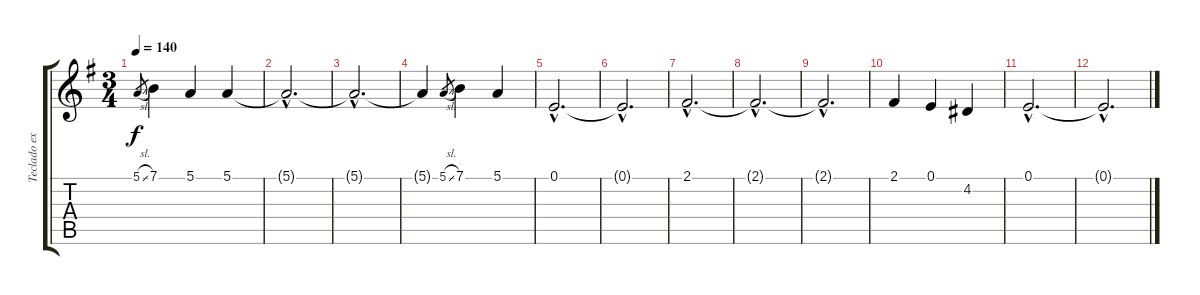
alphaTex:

\track ("Teclado extra" "Teclado ex") {instrument whistle}
\staff {score tabs}
\tuning (E4 B3 G3 D3 A2 E2) {hide}
\ts (3 4)
\tempo 140
\clef g2
\ks g
5.1{sl}.8{gr dy f} 7.1.4 5.1.4 5.1.4 |
5.1{hac t}.2{d} |
5.1{hac t}.2{d} |
5.1{t}.4 5.1{sl}.8{gr} 7.1.4 5.1.4 |
0.1{hac}.2{d} |
0.1{hac t}.2{d} |
2.1{hac}.2{d} |
2.1{hac t}.2{d} |
2.1{hac t}.2{d} |
2.1.4 0.1.4 4.2.4 |
0.1{hac}.2{d} |
0.1{hac t}.2{d}
